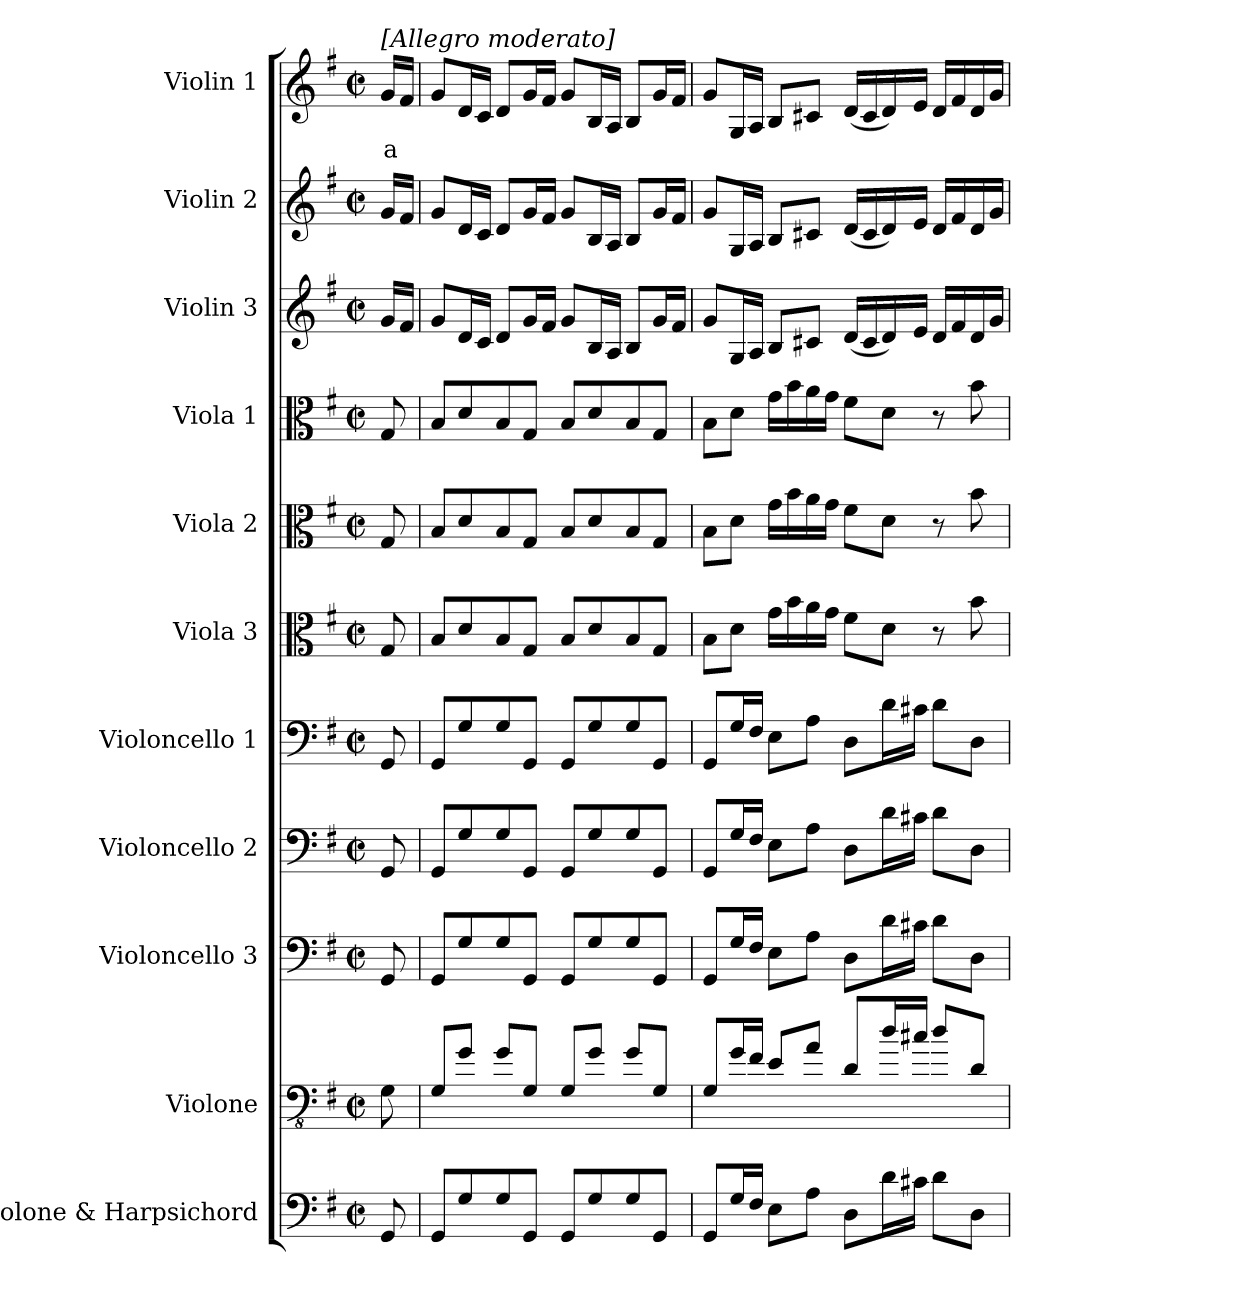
**kern	**kern	**kern	**kern	**kern	**kern	**kern	**kern	**kern	**kern	**kern	**text
*part11	*part10	*part9	*part8	*part7	*part6	*part5	*part4	*part3	*part2	*part1	*part1
*staff11	*staff10	*staff9	*staff8	*staff7	*staff6	*staff5	*staff4	*staff3	*staff2	*staff1	*staff1
*I"Violone &amp; Harpsichord	*I"Violone	*I"Violoncello 3	*I"Violoncello 2	*I"Violoncello 1	*I"Viola 3	*I"Viola 2	*I"Viola 1	*I"Violin 3	*I"Violin 2	*I"Violin 1	*
*I'Vne. &amp; Hch.	*I'Vne.	*I'Vc. 3	*I'Vc. 2	*I'Vc. 1	*I'Vla. 3	*I'Vla. 2	*I'Vla. 1	*I'Vln. 3	*I'Vln. 2	*I'Vln. 1	*
*	*stria5	*	*	*	*	*	*	*	*	*	*
*clefF4	*clefFv4	*clefF4	*clefF4	*clefF4	*clefC3	*clefC3	*clefC3	*clefG2	*clefG2	*clefG2	*
*	*ITrd7c12	*	*	*	*	*	*	*	*	*	*
*k[f#]	*k[f#]	*k[f#]	*k[f#]	*k[f#]	*k[f#]	*k[f#]	*k[f#]	*k[f#]	*k[f#]	*k[f#]	*
*M4/4	*M4/4	*M4/4	*M4/4	*M4/4	*M4/4	*M4/4	*M4/4	*M4/4	*M4/4	*M4/4	*
*met(c|)	*met(c|)	*met(c|)	*met(c|)	*met(c|)	*met(c|)	*met(c|)	*met(c|)	*met(c|)	*met(c|)	*met(c|)	*
=1	=1	=1	=1	=1	=1	=1	=1	=1	=1	=1	=1
!	!	!	!	!	!	!	!	!	!	!LO:TX:a:B:t=[Allegro moderato]	!
!	!	!	!	!	!	!	!	!	!	!	!LO:LY:color=#FF0000
8GG/	8GGG	8GG/	8GG/	8GG/	8G/	8G/	8G/	16g/LL	16g/LL	16g/LL	a
.	.	.	.	.	.	.	.	16f#/JJ	16f#/JJ	16f#/JJ	.
=2	=2	=2	=2	=2	=2	=2	=2	=2	=2	=2	=2
8GG/L	8GGG/L	8GG/L	8GG/L	8GG/L	8B/L	8B/L	8B/L	8g/L	8g/L	8g/L	.
8G/	8GG/J	8G/	8G/	8G/	8d/	8d/	8d/	16d/L	16d/L	16d/L	.
.	.	.	.	.	.	.	.	16c/JJ	16c/JJ	16c/JJ	.
8G/	8GG/L	8G/	8G/	8G/	8B/	8B/	8B/	8d/L	8d/L	8d/L	.
8GG/J	8GGG/J	8GG/J	8GG/J	8GG/J	8G/J	8G/J	8G/J	16g/L	16g/L	16g/L	.
.	.	.	.	.	.	.	.	16f#/JJ	16f#/JJ	16f#/JJ	.
8GG/L	8GGG/L	8GG/L	8GG/L	8GG/L	8B/L	8B/L	8B/L	8g/L	8g/L	8g/L	.
8G/	8GG/J	8G/	8G/	8G/	8d/	8d/	8d/	16B/L	16B/L	16B/L	.
.	.	.	.	.	.	.	.	16A/JJ	16A/JJ	16A/JJ	.
8G/	8GG/L	8G/	8G/	8G/	8B/	8B/	8B/	8B/L	8B/L	8B/L	.
8GG/J	8GGG/J	8GG/J	8GG/J	8GG/J	8G/J	8G/J	8G/J	16g/L	16g/L	16g/L	.
.	.	.	.	.	.	.	.	16f#/JJ	16f#/JJ	16f#/JJ	.
=3	=3	=3	=3	=3	=3	=3	=3	=3	=3	=3	=3
8GG/L	8GGG/L	8GG/L	8GG/L	8GG/L	8B\L	8B\L	8B\L	8g/L	8g/L	8g/L	.
16G/L	16GG/L	16G/L	16G/L	16G/L	8d\J	8d\J	8d\J	16G/L	16G/L	16G/L	.
16F#/JJ	16FF#/JJ	16F#/JJ	16F#/JJ	16F#/JJ	.	.	.	16A/JJ	16A/JJ	16A/JJ	.
8E\L	8EE/L	8E\L	8E\L	8E\L	16g\LL	16g\LL	16g\LL	8B/L	8B/L	8B/L	.
.	.	.	.	.	16b\	16b\	16b\	.	.	.	.
8A\J	8AA/J	8A\J	8A\J	8A\J	16a\	16a\	16a\	8c#X/J	8c#X/J	8c#X/J	.
.	.	.	.	.	16g\JJ	16g\JJ	16g\JJ	.	.	.	.
8D\L	8DD/L	8D\L	8D\L	8D\L	8f#\L	8f#\L	8f#\L	(16d/LL	(16d/LL	(16d/LL	.
.	.	.	.	.	.	.	.	16c#/	16c#/	16c#/	.
16d\L	16D/L	16d\L	16d\L	16d\L	8d\J	8d\J	8d\J	16d/)	16d/)	16d/)	.
16c#X\JJ	16C#X/JJ	16c#X\JJ	16c#X\JJ	16c#X\JJ	.	.	.	16e/JJ	16e/JJ	16e/JJ	.
8d\L	8D/L	8d\L	8d\L	8d\L	8r	8r	8r	16d/LL	16d/LL	16d/LL	.
.	.	.	.	.	.	.	.	16f#/	16f#/	16f#/	.
8D\J	8DD/J	8D\J	8D\J	8D\J	8b\	8b\	8b\	16d/	16d/	16d/	.
.	.	.	.	.	.	.	.	16g/JJ	16g/JJ	16g/JJ	.
=	=	=	=	=	=	=	=	=	=	=	=
*-	*-	*-	*-	*-	*-	*-	*-	*-	*-	*-	*-
